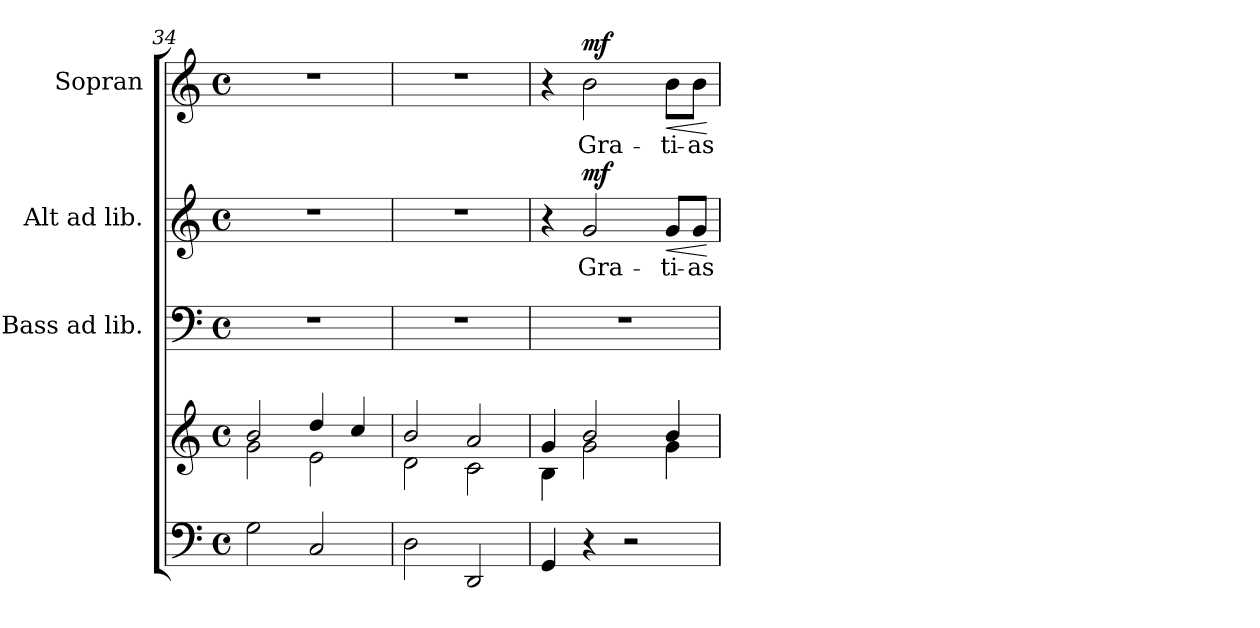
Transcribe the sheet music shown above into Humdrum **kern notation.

**kern	**kern	**kern	**kern	**text	**dynam	**kern	**text	**dynam
*part4	*part4	*part3	*part2	*part2	*part2	*part1	*part1	*part1
*staff5	*staff4	*staff3	*staff2	*staff2	*staff2	*staff1	*staff1	*staff1
*	*	*I"Bass ad lib.	*I"Alt ad lib.	*	*	*I"Sopran	*	*
*	*	*I'B.	*I'A.	*	*	*I'S.	*	*
*clefF4	*clefG2	*clefF4	*clefG2	*	*	*clefG2	*	*
*k[]	*k[]	*k[]	*k[]	*	*	*k[]	*	*
*C:	*C:	*C:	*C:	*	*	*C:	*	*
*M4/4	*M4/4	*M4/4	*M4/4	*	*	*M4/4	*	*
*met(c)	*met(c)	*met(c)	*met(c)	*	*	*met(c)	*	*
=34	=34	=34	=34	=34	=34	=34	=34	=34
*	*^	*	*	*	*	*	*	*
2G\	2b/	2g\	1r	1r	.	.	1r	.	.
2C/	4dd/	2e\	.	.	.	.	.	.	.
.	4cc/	.	.	.	.	.	.	.	.
!!LO:PB:g=z
=35	=35	=35	=35	=35	=35	=35	=35	=35	=35
2D\	2b/	2d\	1r	1r	.	.	1r	.	.
2DD/	2a/	2c\	.	.	.	.	.	.	.
=36	=36	=36	=36	=36	=36	=36	=36	=36	=36
4GG/	4g/	4B\	1r	4r	.	.	4r	.	.
!	!	!	!	!	!LO:LY:b	!LO:DY:a	!	!LO:LY:b	!LO:DY:a
4r	2b/	2g\	.	2g/	Gra-	mf	2b\	Gra-	mf
2r	.	.	.	.	.	.	.	.	.
!	!	!	!	!	!LO:LY:b	!LO:HP:b	!	!LO:LY:b	!LO:HP:b
.	4b/	4g\	.	8g/L	-ti-	<	8b\L	-ti-	<
!	!	!	!	!	!LO:LY:b	!	!	!LO:LY:b	!
.	.	.	.	8g/J	-as	.	8b\J	-as	.
*	*v	*v	*	*	*	*	*	*	*
.	.	.	.	.	[	.	.	[
=	=	=	=	=	=	=	=	=
*-	*-	*-	*-	*-	*-	*-	*-	*-
